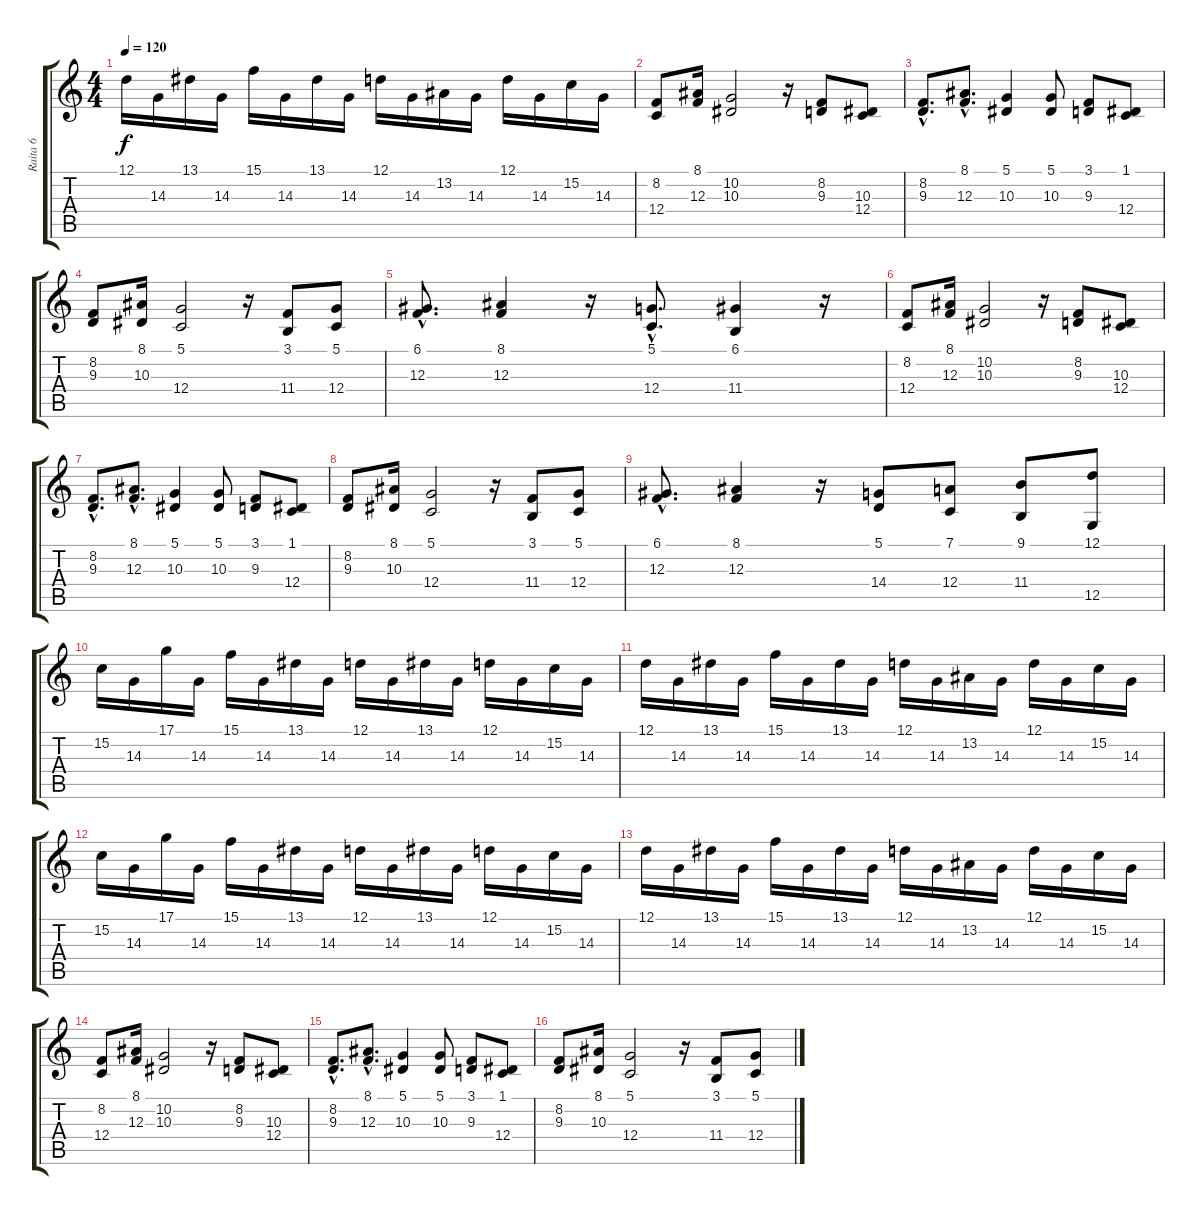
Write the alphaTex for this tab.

\track ("Raita 6" "Raita 6") {instrument stringensemble1}
\staff {score tabs}
\tuning (D4 A3 F3 C3 G2 D2) {hide}
\ts (4 4)
\tempo 120
\clef g2
\ks c
12.1.16{dy f} 14.3.16 13.1.16 14.3.16 15.1.16 14.3.16 13.1.16 14.3.16 12.1.16 14.3.16 13.2.16 14.3.16 12.1.16 14.3.16 15.2.16 14.3.16 |
(8.2 12.4).8 (8.1 12.3).16 (10.2 10.3).2 r.16 (8.2 9.3).8 (10.3 12.4).8 |
(8.2{hac} 9.3{hac}).8{d} (8.1{hac} 12.3{hac}).8{d} (5.1 10.3).4 (5.1 10.3).8 (3.1 9.3).8 (1.1 12.4).8 |
(8.2 9.3).8 (8.1 10.3).16 (5.1 12.4).2 r.16 (3.1 11.4).8 (5.1 12.4).8 |
(6.1{hac} 12.3{hac}).8{d} (8.1 12.3).4 r.16 (5.1{hac} 12.4{hac}).8{d} (6.1 11.4).4 r.16 |
(8.2 12.4).8 (8.1 12.3).16 (10.2 10.3).2 r.16 (8.2 9.3).8 (10.3 12.4).8 |
(8.2{hac} 9.3{hac}).8{d} (8.1{hac} 12.3{hac}).8{d} (5.1 10.3).4 (5.1 10.3).8 (3.1 9.3).8 (1.1 12.4).8 |
(8.2 9.3).8 (8.1 10.3).16 (5.1 12.4).2 r.16 (3.1 11.4).8 (5.1 12.4).8 |
(6.1{hac} 12.3{hac}).8{d} (8.1 12.3).4 r.16 (5.1 14.4).8 (7.1 12.4).8 (9.1 11.4).8 (12.1 12.5).8 |
15.2.16 14.3.16 17.1.16 14.3.16 15.1.16 14.3.16 13.1.16 14.3.16 12.1.16 14.3.16 13.1.16 14.3.16 12.1.16 14.3.16 15.2.16 14.3.16 |
12.1.16 14.3.16 13.1.16 14.3.16 15.1.16 14.3.16 13.1.16 14.3.16 12.1.16 14.3.16 13.2.16 14.3.16 12.1.16 14.3.16 15.2.16 14.3.16 |
15.2.16 14.3.16 17.1.16 14.3.16 15.1.16 14.3.16 13.1.16 14.3.16 12.1.16 14.3.16 13.1.16 14.3.16 12.1.16 14.3.16 15.2.16 14.3.16 |
12.1.16 14.3.16 13.1.16 14.3.16 15.1.16 14.3.16 13.1.16 14.3.16 12.1.16 14.3.16 13.2.16 14.3.16 12.1.16 14.3.16 15.2.16 14.3.16 |
(8.2 12.4).8 (8.1 12.3).16 (10.2 10.3).2 r.16 (8.2 9.3).8 (10.3 12.4).8 |
(8.2{hac} 9.3{hac}).8{d} (8.1{hac} 12.3{hac}).8{d} (5.1 10.3).4 (5.1 10.3).8 (3.1 9.3).8 (1.1 12.4).8 |
(8.2 9.3).8 (8.1 10.3).16 (5.1 12.4).2 r.16 (3.1 11.4).8 (5.1 12.4).8
